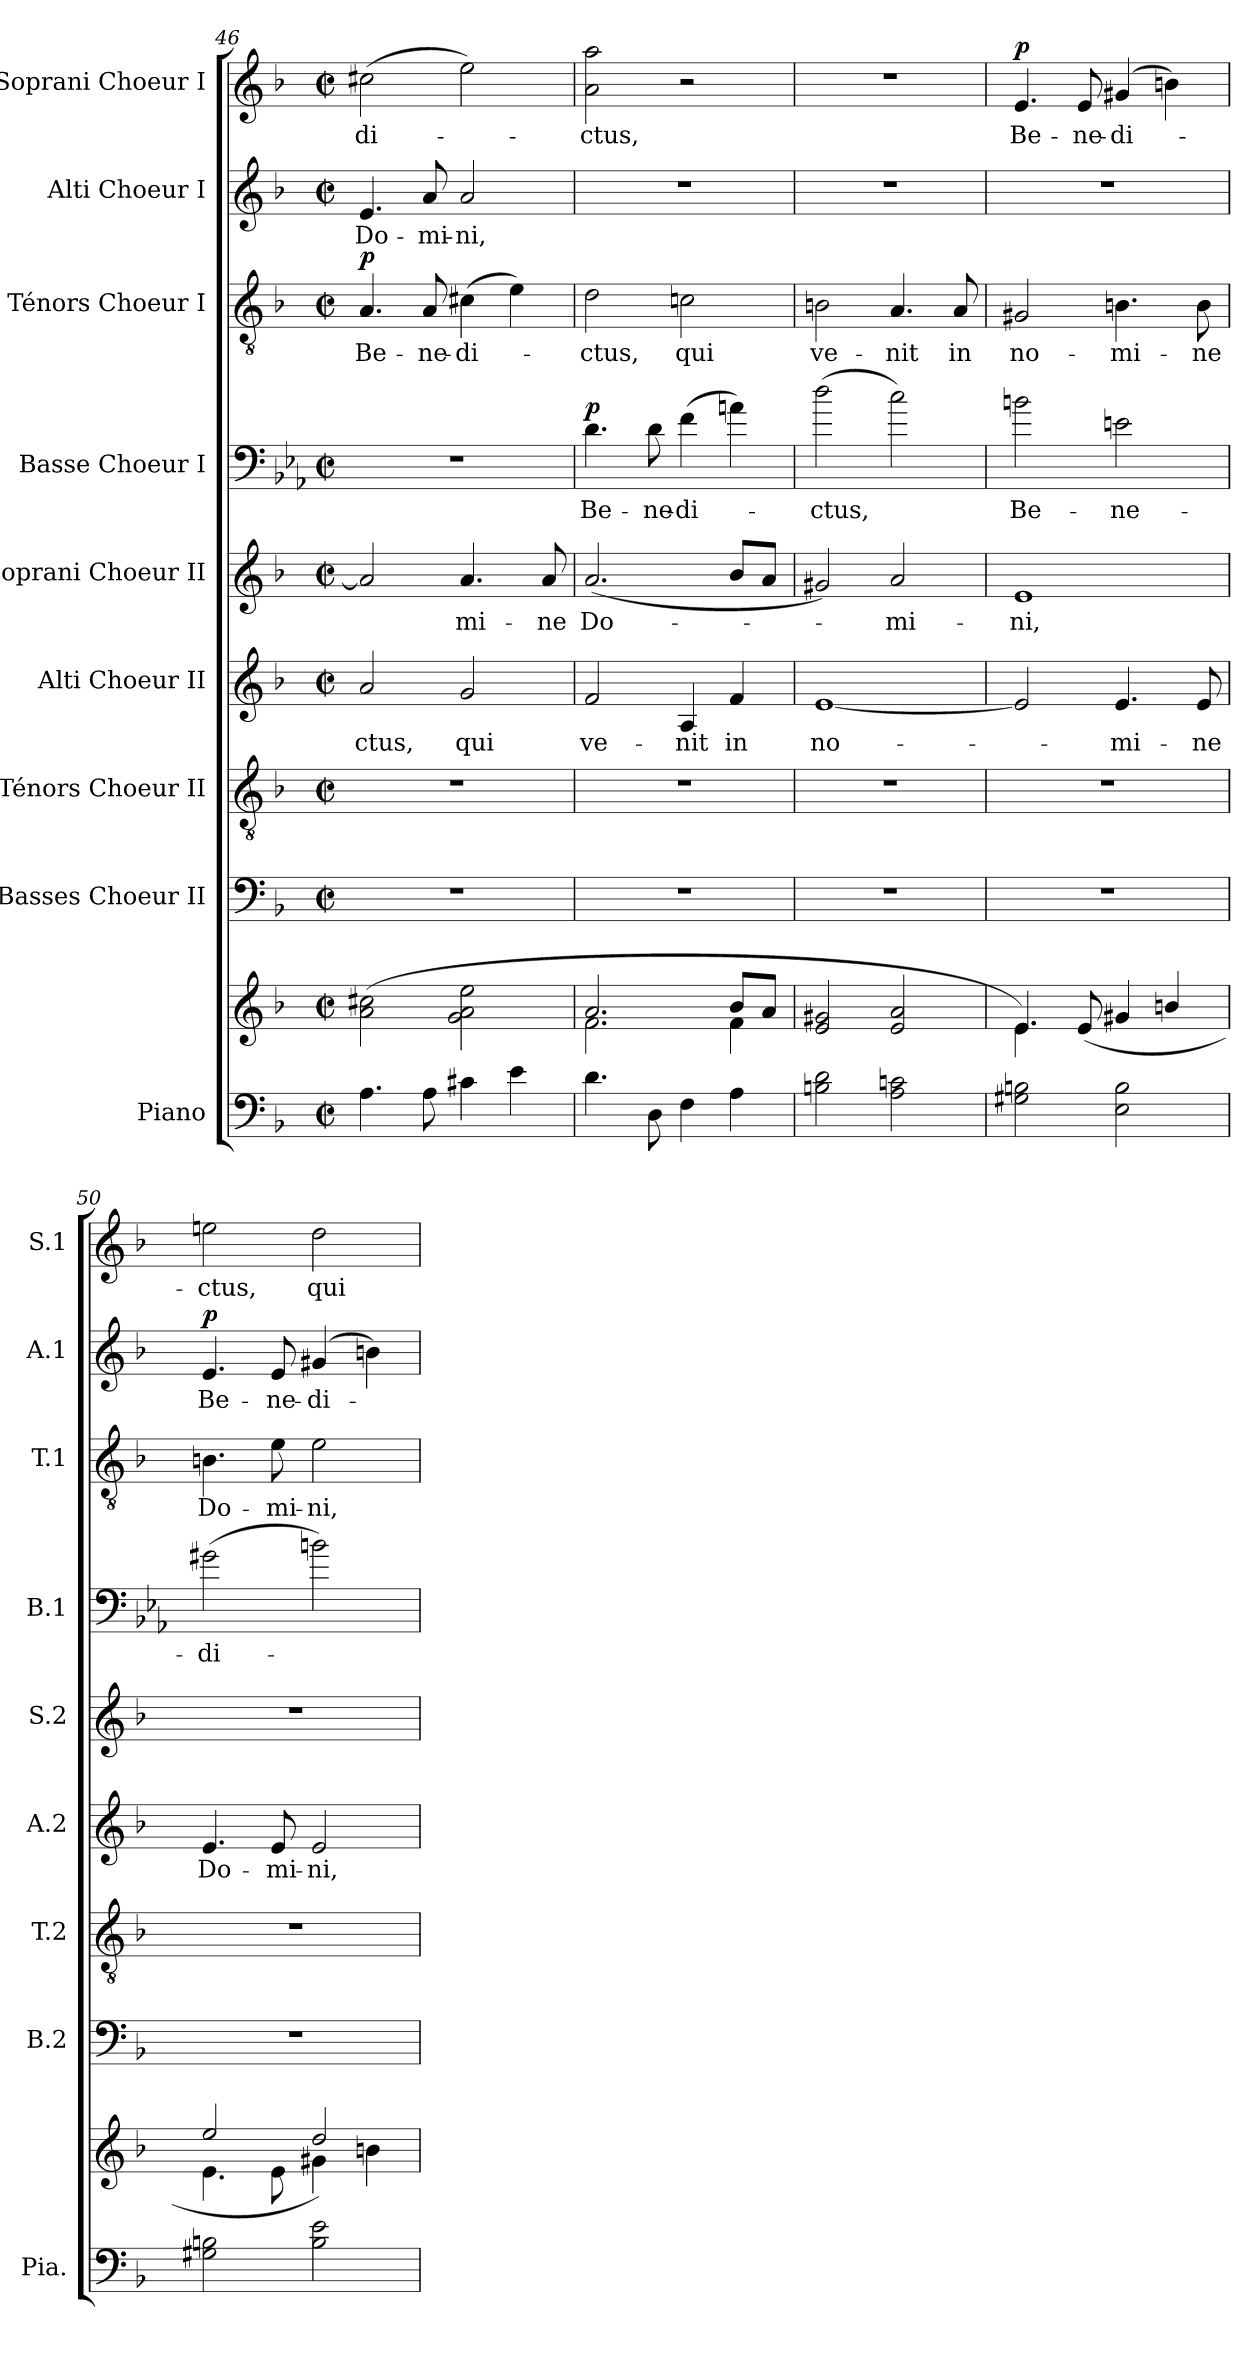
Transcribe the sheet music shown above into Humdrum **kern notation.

**kern	**kern	**kern	**kern	**kern	**text	**kern	**text	**kern	**text	**dynam	**kern	**text	**dynam	**kern	**text	**dynam	**kern	**text	**dynam
*part9	*part9	*part8	*part7	*part6	*part6	*part5	*part5	*part4	*part4	*part4	*part3	*part3	*part3	*part2	*part2	*part2	*part1	*part1	*part1
*staff10	*staff9	*staff8	*staff7	*staff6	*staff6	*staff5	*staff5	*staff4	*staff4	*staff4	*staff3	*staff3	*staff3	*staff2	*staff2	*staff2	*staff1	*staff1	*staff1
*I"Piano	*	*I"Basses Choeur II	*I"Ténors Choeur II	*I"Alti Choeur II	*	*I"Soprani Choeur II	*	*I"Basse Choeur I	*	*	*I"Ténors Choeur I	*	*	*I"Alti Choeur I	*	*	*I"Soprani Choeur I	*	*
*I'Pia.	*	*I'B.2	*I'T.2	*I'A.2	*	*I'S.2	*	*I'B.1	*	*	*I'T.1	*	*	*I'A.1	*	*	*I'S.1	*	*
*clefF4	*clefG2	*clefF4	*clefGv2	*clefG2	*	*clefG2	*	*clefF4	*	*	*clefGv2	*	*	*clefG2	*	*	*clefG2	*	*
*	*	*	*	*	*	*	*	*ITrd8c14	*	*	*	*	*	*	*	*	*	*	*
*k[b-]	*k[b-]	*k[b-]	*k[b-]	*k[b-]	*	*k[b-]	*	*k[b-e-a-]	*	*	*k[b-]	*	*	*k[b-]	*	*	*k[b-]	*	*
*M2/2	*M2/2	*M2/2	*M2/2	*M2/2	*	*M2/2	*	*M2/2	*	*	*M2/2	*	*	*M2/2	*	*	*M2/2	*	*
*met(c|)	*met(c|)	*met(c|)	*met(c|)	*met(c|)	*	*met(c|)	*	*met(c|)	*	*	*met(c|)	*	*	*met(c|)	*	*	*met(c|)	*	*
=46	=46	=46	=46	=46	=46	=46	=46	=46	=46	=46	=46	=46	=46	=46	=46	=46	=46	=46	=46
!	!	!	!	!	!	!	!	!	!	!	!	!	!LO:DY:a	!	!	!	!	!	!
4.A\	(2a\ 2cc#X\	1r	1r	2a/	-ctus,	2a/]	.	1r	.	.	4.A/	Be-	p	4.e/	Do-	.	(2cc#X\	-di-	.
8A\	.	.	.	.	.	.	.	.	.	.	8A/	-ne-	.	8a/	-mi-	.	.	.	.
4c#X\	2g\ 2a\ 2ee\	.	.	2g/	qui	4.a/	mi-	.	.	.	(4c#X\	-di-	.	2a/	-ni,	.	2ee\)	.	.
4e\	.	.	.	.	.	.	.	.	.	.	4e\)	.	.	.	.	.	.	.	.
.	.	.	.	.	.	8a/	-ne	.	.	.	.	.	.	.	.	.	.	.	.
=47	=47	=47	=47	=47	=47	=47	=47	=47	=47	=47	=47	=47	=47	=47	=47	=47	=47	=47	=47
*	*^	*	*	*	*	*	*	*	*	*	*	*	*	*	*	*	*	*	*
!	!	!	!	!	!	!	!	!	!	!	!LO:DY:a	!	!	!	!	!	!	!	!	!
4.d\	2.a/	2.f\	1r	1r	2f/	ve-	(2.a/	Do-	4.Di\	Be-	p	2d\	-ctus,	.	1r	.	.	2a\ 2aa\	-ctus,	.
8D\	.	.	.	.	.	.	.	.	8Di\	-ne-	.	.	.	.	.	.	.	.	.	.
4F\	.	.	.	.	4A/	-nit	.	.	(4Fi\	-di-	.	2cn\	qui	.	.	.	.	2r	.	.
4A\	8b-/L	4f\	.	.	4f/	in	8b-/L	.	4Ani\)	.	.	.	.	.	.	.	.	.	.	.
.	8a/J	.	.	.	.	.	8a/J	.	.	.	.	.	.	.	.	.	.	.	.	.
*	*v	*v	*	*	*	*	*	*	*	*	*	*	*	*	*	*	*	*	*	*
=48	=48	=48	=48	=48	=48	=48	=48	=48	=48	=48	=48	=48	=48	=48	=48	=48	=48	=48	=48
2Bn\ 2d\	2e/ 2g#X/	1r	1r	[1e	no-	2g#X/)	.	(2di\	-ctus,	.	2Bn\	ve-	.	1r	.	.	1r	.	.
2A\ 2cn\	2e/ 2a/	.	.	.	.	2a/	-mi-	2ci\)	.	.	4.A/	-nit	.	.	.	.	.	.	.
.	.	.	.	.	.	.	.	.	.	.	8A/	in	.	.	.	.	.	.	.
!!LO:PB:g=z
=49	=49	=49	=49	=49	=49	=49	=49	=49	=49	=49	=49	=49	=49	=49	=49	=49	=49	=49	=49
*	*^	*	*	*	*	*	*	*	*	*	*	*	*	*	*	*	*	*	*
!	!	!	!	!	!	!	!	!	!	!	!	!	!	!	!	!	!	!	!	!LO:DY:a
2G#X\ 2Bn\	4.e/)	4.e\	1r	1r	2e/]	.	1e	-ni,	2Bni\	Be-	.	2G#X/	no-	.	1r	.	.	4.e/	Be-	p
.	(8e/	2ryy	.	.	.	.	.	.	.	.	.	.	.	.	.	.	.	8e/	-ne-	.
2E\ 2B\	4g#X/	.	.	.	4.e/	-mi-	.	.	2Eni\	-ne-	.	4.Bn\	-mi-	.	.	.	.	(4g#X/	-di-	.
.	4bn/	.	.	.	.	.	.	.	.	.	.	.	.	.	.	.	.	4bn\)	.	.
.	.	8ryy	.	.	8e/	-ne	.	.	.	.	.	8B\	-ne	.	.	.	.	.	.	.
=50	=50	=50	=50	=50	=50	=50	=50	=50	=50	=50	=50	=50	=50	=50	=50	=50	=50	=50	=50	=50
!	!	!	!	!	!	!	!	!	!	!	!	!	!	!	!	!	!LO:DY:a	!	!	!
2G#X\ 2Bn\	2ee/	4.e\	1r	1r	4.e/	Do-	1r	.	(2G#Xi\	-di-	.	4.Bn\	Do-	.	4.e/	Be-	p	2een\	-ctus,	.
.	.	8e\	.	.	8e/	-mi-	.	.	.	.	.	8e\	-mi-	.	8e/	-ne-	.	.	.	.
2B\ 2e\	2dd/)	4g#X\	.	.	2e/	-ni,	.	.	2Bni\)	.	.	2e\	-ni,	.	(4g#X/	-di-	.	2dd\	qui	.
.	.	4bn\	.	.	.	.	.	.	.	.	.	.	.	.	4bn\)	.	.	.	.	.
*	*v	*v	*	*	*	*	*	*	*	*	*	*	*	*	*	*	*	*	*	*
=	=	=	=	=	=	=	=	=	=	=	=	=	=	=	=	=	=	=	=
*-	*-	*-	*-	*-	*-	*-	*-	*-	*-	*-	*-	*-	*-	*-	*-	*-	*-	*-	*-
